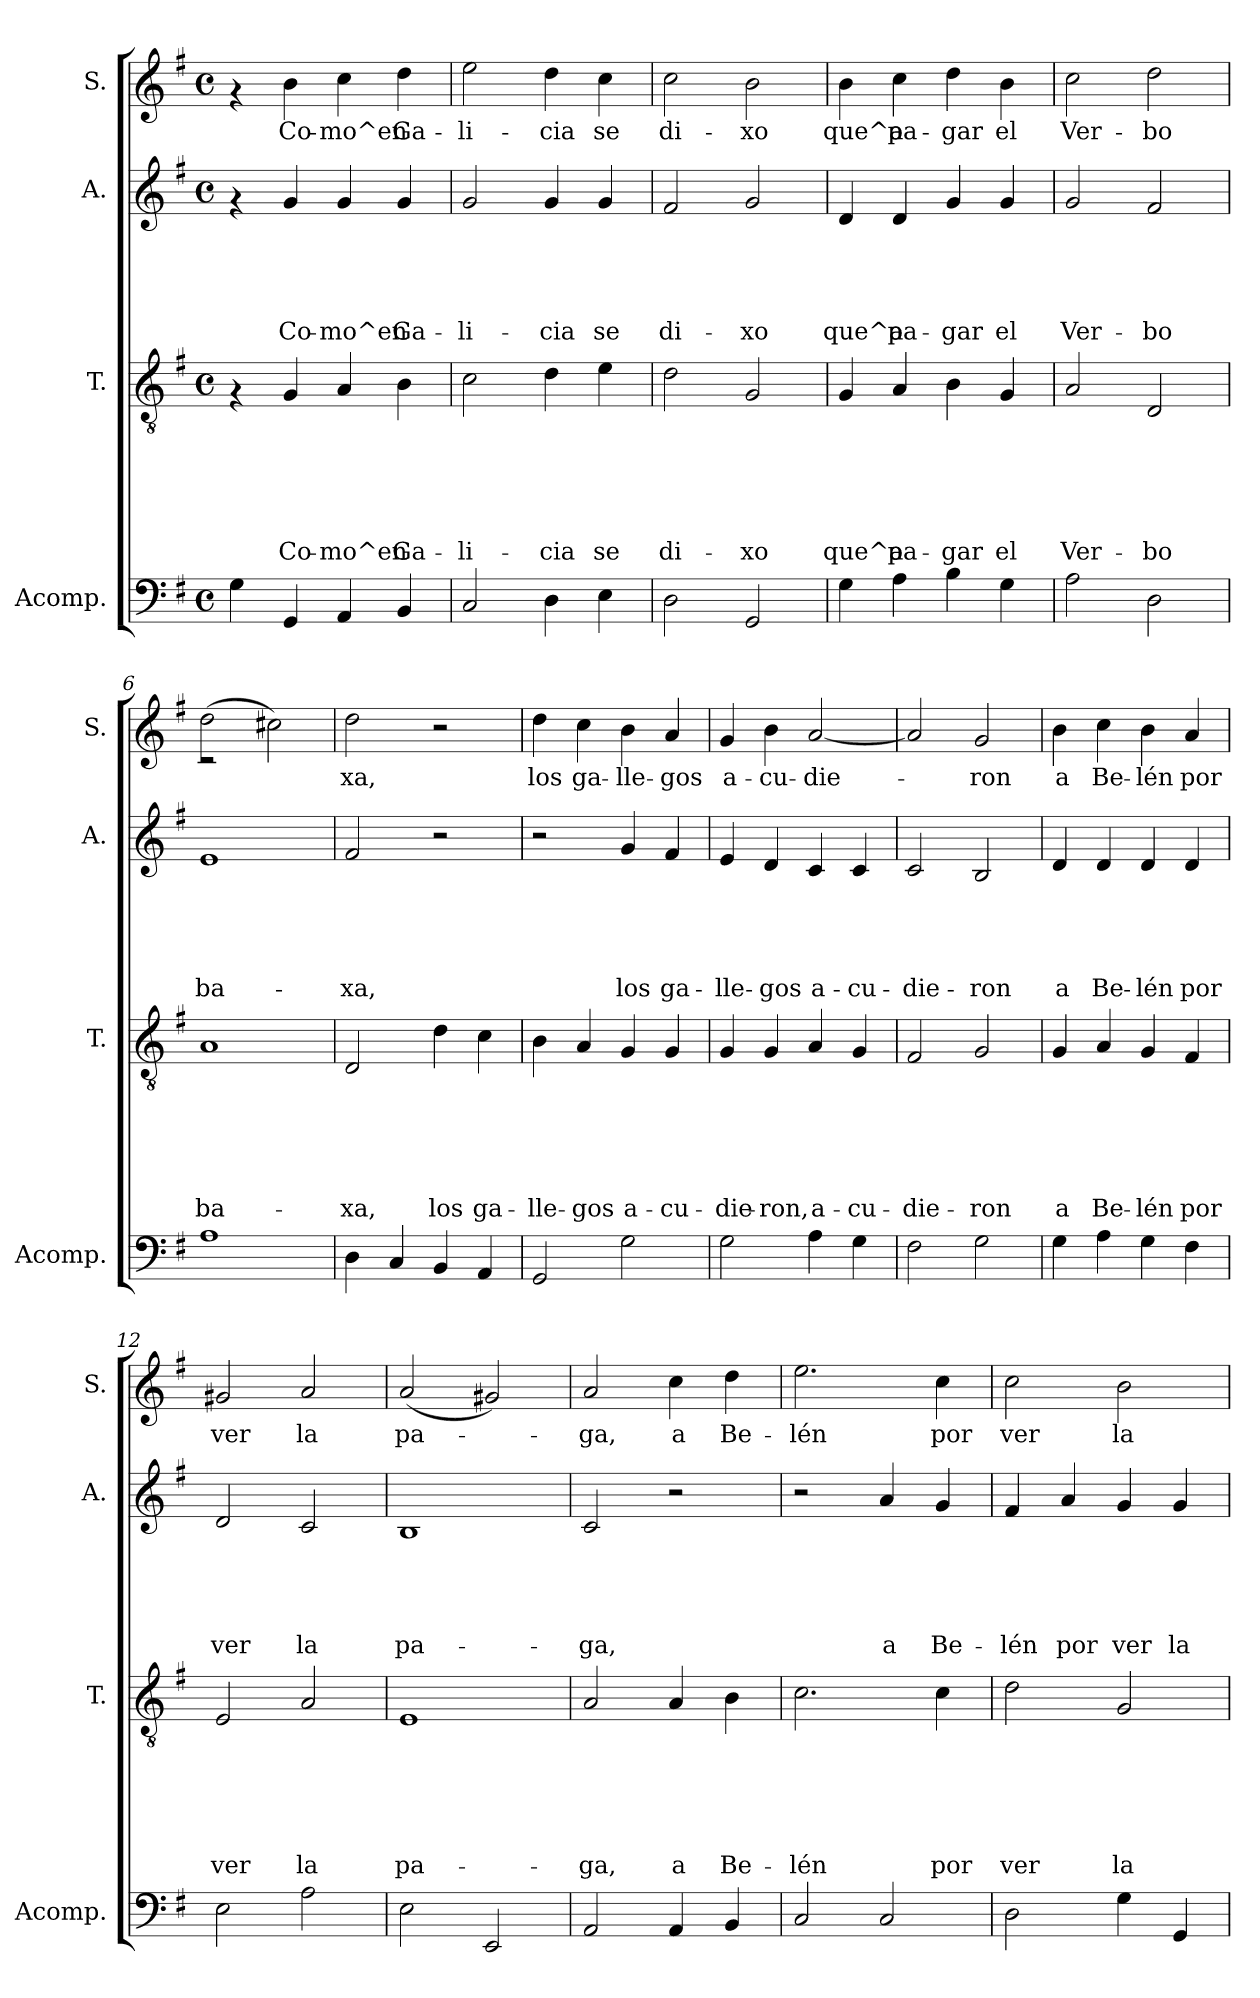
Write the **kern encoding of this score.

**kern	**kern	**text	**text	**text	**text	**text	**text	**kern	**text	**text	**text	**text	**text	**kern	**text
*part4	*part3	*part3	*part3	*part3	*part3	*part3	*part3	*part2	*part2	*part2	*part2	*part2	*part2	*part1	*part1
*staff4	*staff3	*staff3	*staff3	*staff3	*staff3	*staff3	*staff3	*staff2	*staff2	*staff2	*staff2	*staff2	*staff2	*staff1	*staff1
*I"Acomp.	*I"T.	*	*	*	*	*	*	*I"A.	*	*	*	*	*	*I"S.	*
*I'Acomp.	*I'T.	*	*	*	*	*	*	*I'A.	*	*	*	*	*	*I'S.	*
!!LO:PB:g=z
*clefF4	*clefGv2	*	*	*	*	*	*	*clefG2	*	*	*	*	*	*clefG2	*
*k[f#]	*k[f#]	*	*	*	*	*	*	*k[f#]	*	*	*	*	*	*k[f#]	*
*G:	*G:	*	*	*	*	*	*	*G:	*	*	*	*	*	*G:	*
*M4/4	*M4/4	*	*	*	*	*	*	*M4/4	*	*	*	*	*	*M4/4	*
*met(c)	*met(c)	*	*	*	*	*	*	*met(c)	*	*	*	*	*	*met(c)	*
=1	=1	=1	=1	=1	=1	=1	=1	=1	=1	=1	=1	=1	=1	=1	=1
4G\	4rF	.	.	.	.	.	.	4rf	.	.	.	.	.	4rf	.
!	!	!	!	!	!	!	!LO:LY:b	!	!	!	!	!	!LO:LY:b	!	!LO:LY:b
4GG/	4G/	.	.	.	.	.	Co-	4g/	.	.	.	.	Co-	4b\	Co-
!	!	!	!	!	!	!	!LO:LY:b	!	!	!	!	!	!LO:LY:b	!	!LO:LY:b
4AA/	4A/	.	.	.	.	.	-mo^en	4g/	.	.	.	.	-mo^en	4cc\	-mo^en
!	!	!	!	!	!	!	!LO:LY:b	!	!	!	!	!	!LO:LY:b	!	!LO:LY:b
4BB/	4B\	.	.	.	.	.	Ga-	4g/	.	.	.	.	Ga-	4dd\	Ga-
=2	=2	=2	=2	=2	=2	=2	=2	=2	=2	=2	=2	=2	=2	=2	=2
!	!	!	!	!	!	!	!LO:LY:b	!	!	!	!	!	!LO:LY:b	!	!LO:LY:b
2C/	2c\	.	.	.	.	.	-li-	2g/	.	.	.	.	-li-	2ee\	-li-
!	!	!	!	!	!	!	!LO:LY:b	!	!	!	!	!	!LO:LY:b	!	!LO:LY:b
4D\	4d\	.	.	.	.	.	-cia	4g/	.	.	.	.	-cia	4dd\	-cia
!	!	!	!	!	!	!	!LO:LY:b	!	!	!	!	!	!LO:LY:b	!	!LO:LY:b
4E\	4e\	.	.	.	.	.	se	4g/	.	.	.	.	se	4cc\	se
=3	=3	=3	=3	=3	=3	=3	=3	=3	=3	=3	=3	=3	=3	=3	=3
!	!	!	!	!	!	!	!LO:LY:b	!	!	!	!	!	!LO:LY:b	!	!LO:LY:b
2D\	2d\	.	.	.	.	.	di-	2f#/	.	.	.	.	di-	2cc\	di-
!	!	!	!	!	!	!	!LO:LY:b	!	!	!	!	!	!LO:LY:b	!	!LO:LY:b
2GG/	2G/	.	.	.	.	.	-xo	2g/	.	.	.	.	-xo	2b\	-xo
=4	=4	=4	=4	=4	=4	=4	=4	=4	=4	=4	=4	=4	=4	=4	=4
!	!	!	!	!	!	!	!LO:LY:b	!	!	!	!	!	!LO:LY:b	!	!LO:LY:b
4G\	4G/	.	.	.	.	.	que^a	4d/	.	.	.	.	que^a	4b\	que^a
!	!	!	!	!	!	!	!LO:LY:b	!	!	!	!	!	!LO:LY:b	!	!LO:LY:b
4A\	4A/	.	.	.	.	.	pa-	4d/	.	.	.	.	pa-	4cc\	pa-
!	!	!	!	!	!	!	!LO:LY:b	!	!	!	!	!	!LO:LY:b	!	!LO:LY:b
4B\	4B\	.	.	.	.	.	-gar	4g/	.	.	.	.	-gar	4dd\	-gar
!	!	!	!	!	!	!	!LO:LY:b	!	!	!	!	!	!LO:LY:b	!	!LO:LY:b
4G\	4G/	.	.	.	.	.	el	4g/	.	.	.	.	el	4b\	el
=5	=5	=5	=5	=5	=5	=5	=5	=5	=5	=5	=5	=5	=5	=5	=5
!	!	!	!	!	!	!	!LO:LY:b	!	!	!	!	!	!LO:LY:b	!	!LO:LY:b
2A\	2A/	.	.	.	.	.	Ver-	2g/	.	.	.	.	Ver-	2cc\	Ver-
!	!	!	!	!	!	!	!LO:LY:b	!	!	!	!	!	!LO:LY:b	!	!LO:LY:b
2D\	2D/	.	.	.	.	.	-bo	2f#/	.	.	.	.	-bo	2dd\	-bo
!!LO:LB:g=z
=6	=6	=6	=6	=6	=6	=6	=6	=6	=6	=6	=6	=6	=6	=6	=6
!	!	!	!	!	!	!	!LO:LY:b	!	!	!	!	!	!LO:LY:b	!	!
*	*	*	*	*	*	*	*	*	*	*	*	*	*	*^	*
1A	1A	.	.	.	.	.	ba-	1e	.	.	.	.	ba-	(>2dd\	2rc	.
.	.	.	.	.	.	.	.	.	.	.	.	.	.	2cc#X\)	2ryy	.
=7	=7	=7	=7	=7	=7	=7	=7	=7	=7	=7	=7	=7	=7	=7	=7	=7
!	!	!	!	!	!	!	!LO:LY:b	!	!	!	!	!	!LO:LY:b	!	!	!LO:LY:b
*	*	*	*	*	*	*	*	*	*	*	*	*	*	*v	*v	*
4D\	2D/	.	.	.	.	.	-xa,	2f#/	.	.	.	.	-xa,	2dd\	xa,
4C/	.	.	.	.	.	.	.	.	.	.	.	.	.	.	.
!	!	!	!	!	!	!	!LO:LY:b	!	!	!	!	!	!	!	!
4BB/	4d\	.	.	.	.	.	los	2r	.	.	.	.	.	2r	.
!	!	!	!	!	!	!	!LO:LY:b	!	!	!	!	!	!	!	!
4AA/	4c\	.	.	.	.	.	ga-	.	.	.	.	.	.	.	.
=8	=8	=8	=8	=8	=8	=8	=8	=8	=8	=8	=8	=8	=8	=8	=8
!	!	!	!	!	!	!	!LO:LY:b	!	!	!	!	!	!	!	!LO:LY:b
2GG/	4B\	.	.	.	.	.	-lle-	2r	.	.	.	.	.	4dd\	los
!	!	!	!	!	!	!	!LO:LY:b	!	!	!	!	!	!	!	!LO:LY:b
.	4A/	.	.	.	.	.	-gos	.	.	.	.	.	.	4cc\	ga-
!	!	!	!	!	!	!	!LO:LY:b	!	!	!	!	!	!LO:LY:b	!	!LO:LY:b
2G\	4G/	.	.	.	.	.	a-	4g/	.	.	.	.	los	4b\	-lle-
!	!	!	!	!	!	!	!LO:LY:b	!	!	!	!	!	!LO:LY:b	!	!LO:LY:b
.	4G/	.	.	.	.	.	-cu-	4f#/	.	.	.	.	ga-	4a/	-gos
=9	=9	=9	=9	=9	=9	=9	=9	=9	=9	=9	=9	=9	=9	=9	=9
!	!	!	!	!	!	!	!LO:LY:b	!	!	!	!	!	!LO:LY:b	!	!LO:LY:b
2G\	4G/	.	.	.	.	.	-die-	4e/	.	.	.	.	-lle-	4g/	a-
!	!	!	!	!	!	!	!LO:LY:b	!	!	!	!	!	!LO:LY:b	!	!LO:LY:b
.	4G/	.	.	.	.	.	-ron,	4d/	.	.	.	.	-gos	4b\	-cu-
!	!	!	!	!	!	!	!LO:LY:b	!	!	!	!	!	!LO:LY:b	!	!LO:LY:b
4A\	4A/	.	.	.	.	.	a-	4c/	.	.	.	.	a-	[>2a/	-die-
!	!	!	!	!	!	!	!LO:LY:b	!	!	!	!	!	!LO:LY:b	!	!
4G\	4G/	.	.	.	.	.	-cu-	4c/	.	.	.	.	-cu-	.	.
=10	=10	=10	=10	=10	=10	=10	=10	=10	=10	=10	=10	=10	=10	=10	=10
!	!	!	!	!	!	!	!LO:LY:b	!	!	!	!	!	!LO:LY:b	!	!
2F#\	2F#/	.	.	.	.	.	-die-	2c/	.	.	.	.	-die-	2a/]	.
!	!	!	!	!	!	!	!LO:LY:b	!	!	!	!	!	!LO:LY:b	!	!LO:LY:b
2G\	2G/	.	.	.	.	.	-ron	2B/	.	.	.	.	-ron	2g/	-ron
=11	=11	=11	=11	=11	=11	=11	=11	=11	=11	=11	=11	=11	=11	=11	=11
!	!	!	!	!	!	!	!LO:LY:b	!	!	!	!	!	!LO:LY:b	!	!LO:LY:b
4G\	4G/	.	.	.	.	.	a	4d/	.	.	.	.	a	4b\	a
!	!	!	!	!	!	!	!LO:LY:b	!	!	!	!	!	!LO:LY:b	!	!LO:LY:b
4A\	4A/	.	.	.	.	.	Be-	4d/	.	.	.	.	Be-	4cc\	Be-
!	!	!	!	!	!	!	!LO:LY:b	!	!	!	!	!	!LO:LY:b	!	!LO:LY:b
4G\	4G/	.	.	.	.	.	-lén	4d/	.	.	.	.	-lén	4b\	-lén
!	!	!	!	!	!	!	!LO:LY:b	!	!	!	!	!	!LO:LY:b	!	!LO:LY:b
4F#\	4F#/	.	.	.	.	.	por	4d/	.	.	.	.	por	4a/	por
=12	=12	=12	=12	=12	=12	=12	=12	=12	=12	=12	=12	=12	=12	=12	=12
!	!	!	!	!	!	!	!LO:LY:b	!	!	!	!	!	!LO:LY:b	!	!LO:LY:b
2E\	2E/	.	.	.	.	.	ver	2d/	.	.	.	.	ver	2g#X/	ver
!	!	!	!	!	!	!	!LO:LY:b	!	!	!	!	!	!LO:LY:b	!	!LO:LY:b
2A\	2A/	.	.	.	.	.	la	2c/	.	.	.	.	la	2a/	la
!!LO:LB:g=z
=13	=13	=13	=13	=13	=13	=13	=13	=13	=13	=13	=13	=13	=13	=13	=13
!	!	!	!	!	!	!	!LO:LY:b	!	!	!	!	!	!LO:LY:b	!	!LO:LY:b
2E\	1E	.	.	.	.	.	pa-	1B	.	.	.	.	pa-	(>2a/	pa-
2EE/	.	.	.	.	.	.	.	.	.	.	.	.	.	2g#X/)	.
=14	=14	=14	=14	=14	=14	=14	=14	=14	=14	=14	=14	=14	=14	=14	=14
!	!	!	!	!	!	!	!LO:LY:b	!	!	!	!	!	!LO:LY:b	!	!LO:LY:b
2AA/	2A/	.	.	.	.	.	-ga,	2c/	.	.	.	.	-ga,	2a/	-ga,
!	!	!	!	!	!	!	!LO:LY:b	!	!	!	!	!	!	!	!LO:LY:b
4AA/	4A/	.	.	.	.	.	a	2r	.	.	.	.	.	4cc\	a
!	!	!	!	!	!	!	!LO:LY:b	!	!	!	!	!	!	!	!LO:LY:b
4BB/	4B\	.	.	.	.	.	Be-	.	.	.	.	.	.	4dd\	Be-
=15	=15	=15	=15	=15	=15	=15	=15	=15	=15	=15	=15	=15	=15	=15	=15
!	!	!	!	!	!	!	!LO:LY:b	!	!	!	!	!	!	!	!LO:LY:b
2C/	2.c\	.	.	.	.	.	-lén	2r	.	.	.	.	.	2.ee\	-lén
!	!	!	!	!	!	!	!	!	!	!	!	!	!LO:LY:b	!	!
2C/	.	.	.	.	.	.	.	4a/	.	.	.	.	a	.	.
!	!	!	!	!	!	!	!LO:LY:b	!	!	!	!	!	!LO:LY:b	!	!LO:LY:b
.	4c\	.	.	.	.	.	por	4g/	.	.	.	.	Be-	4cc\	por
=16	=16	=16	=16	=16	=16	=16	=16	=16	=16	=16	=16	=16	=16	=16	=16
!	!	!	!	!	!	!	!LO:LY:b	!	!	!	!	!	!LO:LY:b	!	!LO:LY:b
2D\	2d\	.	.	.	.	.	ver	4f#/	.	.	.	.	-lén	2cc\	ver
!	!	!	!	!	!	!	!	!	!	!	!	!	!LO:LY:b	!	!
.	.	.	.	.	.	.	.	4a/	.	.	.	.	por	.	.
!	!	!	!	!	!	!	!LO:LY:b	!	!	!	!	!	!LO:LY:b	!	!LO:LY:b
4G\	2G/	.	.	.	.	.	la	4g/	.	.	.	.	ver	2b\	la
!	!	!	!	!	!	!	!	!	!	!	!	!	!LO:LY:b	!	!
4GG/	.	.	.	.	.	.	.	4g/	.	.	.	.	la	.	.
=	=	=	=	=	=	=	=	=	=	=	=	=	=	=	=
*-	*-	*-	*-	*-	*-	*-	*-	*-	*-	*-	*-	*-	*-	*-	*-
